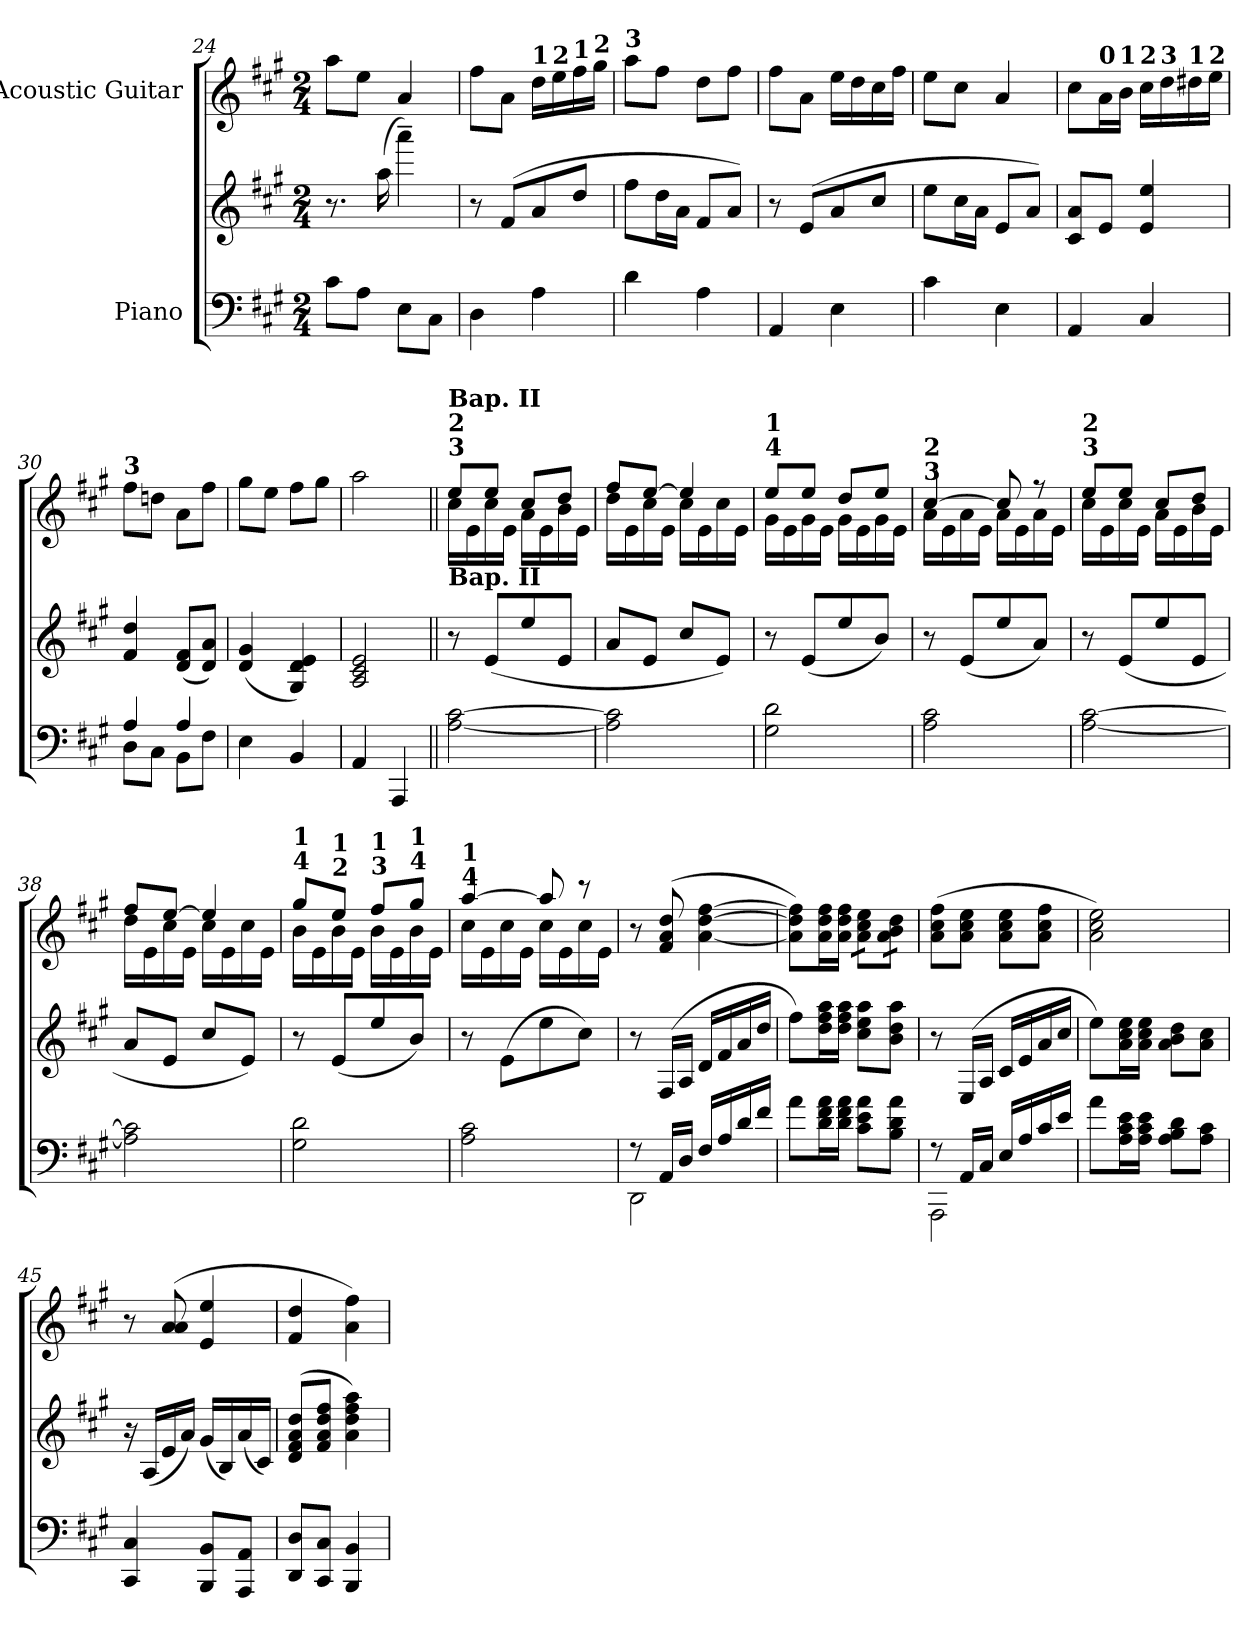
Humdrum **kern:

**kern	**kern	**kern
*part2	*part2	*part1
*staff3	*staff2	*staff1
*I"Piano	*	*I"Acoustic Guitar
*clefF4	*clefG2	*clefG2
*	*	*ITrd7c12
*k[f#c#g#]	*k[f#c#g#]	*k[f#c#g#]
*A:	*A:	*A:
*M2/4	*M2/4	*M2/4
=24	=24	=24
8c#i\L	8.r	8ai\L
8Ai\J	.	8ei\J
.	(16aai\	.
8Ei\L	4aaa~i\)	4Ai/
8C#i\J	.	.
!!LO:LB:g=z
=25	=25	=25
4Di\	8r	8f#i\L
.	(8f#i/L	8Ai\J
!	!	!LO:TX:a:B:t=1
4Ai\	8ai/	16di\LL
!	!	!LO:TX:a:B:t=2
.	.	16ei\
!	!	!LO:TX:a:B:t=1
.	8ddi/J	16f#i\
!	!	!LO:TX:a:B:t=2
.	.	16g#i\JJ
=26	=26	=26
!	!	!LO:TX:a:B:t=3
4di\	8ff#i\L	8ai\L
.	16ddi\L	8f#i\J
.	16ai\JJ	.
4Ai\	8f#i/L	8di\L
.	8ai/J)	8f#i\J
=27	=27	=27
4AAi/	8r	8f#i\L
.	(8ei/L	8Ai\J
4Ei\	8ai/	16ei\LL
.	.	16di\
.	8cc#i/J	16c#i\
.	.	16f#i\JJ
=28	=28	=28
4c#i\	8eei\L	8ei\L
.	16cc#i\L	8c#i\J
.	16ai\JJ	.
4Ei\	8ei/L	4Ai/
.	8ai/J)	.
!!LO:LB:g=z
=29	=29	=29
4AAi/	8c#i/ 8aiL	8c#i\L
!	!	!LO:TX:a:B:t=0
.	8ei/J	16Ai\L
!	!	!LO:TX:a:B:t=1
.	.	16Bi\JJ
!	!	!LO:TX:a:B:t=2
4C#i/	4ei/ 4eei	16c#i\LL
!	!	!LO:TX:a:B:t=3
.	.	16di\
!	!	!LO:TX:a:B:t=1
.	.	16d#Xi\
!	!	!LO:TX:a:B:t=2
.	.	16ei\JJ
=30	=30	=30
*^	*	*
!	!	!	!LO:TX:a:B:t=3
4Ai/	8Di\L	4f#i/ 4ddi	8f#i\L
.	8C#i\J	.	8dni\J
4Ai/	8BBi\L	(8di/ 8f#iL	8Ai\L
.	8F#i\J	8di/ 8aiJ)	8f#i\J
*v	*v	*	*
=31	=31	=31
4Ei\	(4di/ 4g#i	8g#i\L
.	.	8ei\J
4BBi/	4G#i/ 4di 4ei)	8f#i\L
.	.	8g#i\J
=32	=32	=32
4AAi/	2Ai/ 2c#i 2ei	2ai\
4AAAi/	.	.
!!LO:PB:g=z
=33||	=33||	=33||
*	*	*^
!	!	!LO:TX:a:B:t=3	!
!	!	!LO:TX:B:t=2	!
!	!	!LO:TX:a:B:t=Вар. II	!
!	!LO:TX:a:B:t=Вар. II	!	!
[<2Ai\ [>2c#i	8r	8ei/L	16c#i\LL
.	.	.	16Ei\
.	(8ei/L	8ei/J	16c#i\
.	.	.	16Ei\JJ
.	8eei/	8c#i/L	16Ai\LL
.	.	.	16Ei\
.	8ei/J	8di/J	16Bi\
.	.	.	16Ei\JJ
=34	=34	=34	=34
2Ai\] 2c#i]	8ai/L	8f#i/L	16di\LL
.	.	.	16Ei\
.	8ei/J	[>8ei/J	16c#i\
.	.	.	16Ei\JJ
.	8cc#i/L	4ei/]	16c#i\LL
.	.	.	16Ei\
.	8ei/J)	.	16c#i\
.	.	.	16Ei\JJ
=35	=35	=35	=35
!	!	!LO:TX:a:B:t=4	!
!	!	!LO:TX:B:t=1	!
2G#i\ 2di	8r	8ei/L	16G#i\LL
.	.	.	16Ei\
.	(8ei/L	8ei/J	16G#i\
.	.	.	16Ei\JJ
.	8eei/	8di/L	16G#i\LL
.	.	.	16Ei\
.	8bi/J)	8ei/J	16G#i\
.	.	.	16Ei\JJ
=36	=36	=36	=36
!	!	!LO:TX:a:B:t=3	!
!	!	!LO:TX:B:t=2	!
2Ai\ 2c#i	8r	[>4c#i/	16Ai\LL
.	.	.	16Ei\
.	(8ei/L	.	16Ai\
.	.	.	16Ei\JJ
.	8eei/	8c#i/]	16Ai\LL
.	.	.	16Ei\
.	8ai/J)	8r	16Ai\
.	.	.	16Ei\JJ
!!LO:LB:g=z	!!
=37	=37	=37	=37
!	!	!LO:TX:a:B:t=3	!
!	!	!LO:TX:B:t=2	!
[<2Ai\ [>2c#i	8r	8ei/L	16c#i\LL
.	.	.	16Ei\
.	(8ei/L	8ei/J	16c#i\
.	.	.	16Ei\JJ
.	8eei/	8c#i/L	16Ai\LL
.	.	.	16Ei\
.	8ei/J	8di/J	16Bi\
.	.	.	16Ei\JJ
=38	=38	=38	=38
2Ai\] 2c#i]	8ai/L	8f#i/L	16di\LL
.	.	.	16Ei\
.	8ei/J	[>8ei/J	16c#i\
.	.	.	16Ei\JJ
.	8cc#i/L	4ei/]	16c#i\LL
.	.	.	16Ei\
.	8ei/J)	.	16c#i\
.	.	.	16Ei\JJ
=39	=39	=39	=39
!	!	!LO:TX:a:B:t=4	!
!	!	!LO:TX:B:t=1	!
2G#i\ 2di	8r	8g#i/L	16Bi\LL
.	.	.	16Ei\
!	!	!LO:TX:a:B:t=2	!
!	!	!LO:TX:B:t=1	!
.	(8ei/L	8ei/J	16Bi\
.	.	.	16Ei\JJ
!	!	!LO:TX:a:B:t=3	!
!	!	!LO:TX:B:t=1	!
.	8eei/	8f#i/L	16Bi\LL
.	.	.	16Ei\
!	!	!LO:TX:a:B:t=4	!
!	!	!LO:TX:B:t=1	!
.	8bi/J)	8g#i/J	16Bi\
.	.	.	16Ei\JJ
=40	=40	=40	=40
!	!	!LO:TX:a:B:t=4	!
!	!	!LO:TX:B:t=1	!
2Ai\ 2c#i	8r	[>4ai/	16c#i\LL
.	.	.	16Ei\
.	(8ei\L	.	16c#i\
.	.	.	16Ei\JJ
.	8eei\	8ai/]	16c#i\LL
.	.	.	16Ei\
.	8cc#i\J)	8r	16c#i\
.	.	.	16Ei\JJ
*	*	*v	*v
!!LO:LB:g=z
=41	=41	=41
*^	*	*
8r	2DDi\	8r	8r
16AAi/LL	.	(16F#i/LL	(8F#i/ 8Ai 8di
16Di/JJ	.	16Ai/JJ	.
16F#i/LL	.	16di/LL	[<4Ai\ [>4di [>4f#i
16Ai/	.	16f#i/	.
16di/	.	16ai/	.
16f#i/JJ	.	16ddi/JJ	.
*v	*v	*	*
=42	=42	=42
8ai\L	8ff#i\L)	8Ai\] 8di] 8f#i]L)
*	*	*tremolo
16di\ 16f#i 16aiL	16ddi\ 16ff#i 16aaiL	16Ai\ 16di 16f#i
16di\ 16f#i 16aiJJ	16ddi\ 16ff#i 16aaiJJ	16Ai\ 16di 16f#iJJ
8c#i\ 8ei 8aiL	8cc#i\ 8eei 8aaiL	16Ai\ 16c#i 16eiLL
.	.	16Ai\ 16c#i 16ei
8Bi\ 8di 8aiJ	8bi\ 8ddi 8aaiJ	16Ai\ 16Bi 16di
.	.	16Ai\ 16Bi 16diJJ
*	*	*Xtremolo
=43	=43	=43
*^	*	*
8r	2AAAi\	8r	(8Ai\ 8c#i 8f#iL
16AAi/LL	.	(16Ei/LL	8Ai\ 8c#i 8eiJ
16C#i/JJ	.	16Ai/JJ	.
16Ei/LL	.	16c#i/LL	8Ai\ 8c#i 8eiL
16Ai/	.	16ei/	.
16c#i/	.	16ai/	8Ai\ 8c#i 8f#iJ
16ei/JJ	.	16cc#i/JJ	.
*v	*v	*	*
=44	=44	=44
8ai\L	8eei\L)	2Ai\ 2c#i 2ei)
16Ai\ 16c#i 16eiL	16ai\ 16cc#i 16eeiL	.
16Ai\ 16c#i 16eiJJ	16ai\ 16cc#i 16eeiJJ	.
8Ai\ 8Bi 8diL	8ai\ 8bi 8ddiL	.
8Ai\ 8c#iJ	8ai\ 8cc#iJ	.
!!LO:LB:g=z
=45	=45	=45
4CC#i/ 4C#i	16r	8r
.	(16Ai/LL	.
.	16ei/	(8Ai/ 8Ai
.	16ai/JJ)	.
8BBBi/ 8BBiL	(16g#i/LL	4Ei/ 4ei
.	16Bi/)	.
8AAAi/ 8AAiJ	(16ai/	.
.	16c#i/JJ)	.
=46	=46	=46
8DDi/ 8DiL	(8di/ 8f#i 8ai 8ddiL	4F#i/ 4di
8CC#i/ 8C#iJ	8f#i/ 8ai 8ddi 8ff#iJ	.
4BBBi/ 4BBi	4ai\ 4ddi 4ff#i 4aai)	4Ai\ 4f#i)
=	=	=
*-	*-	*-
